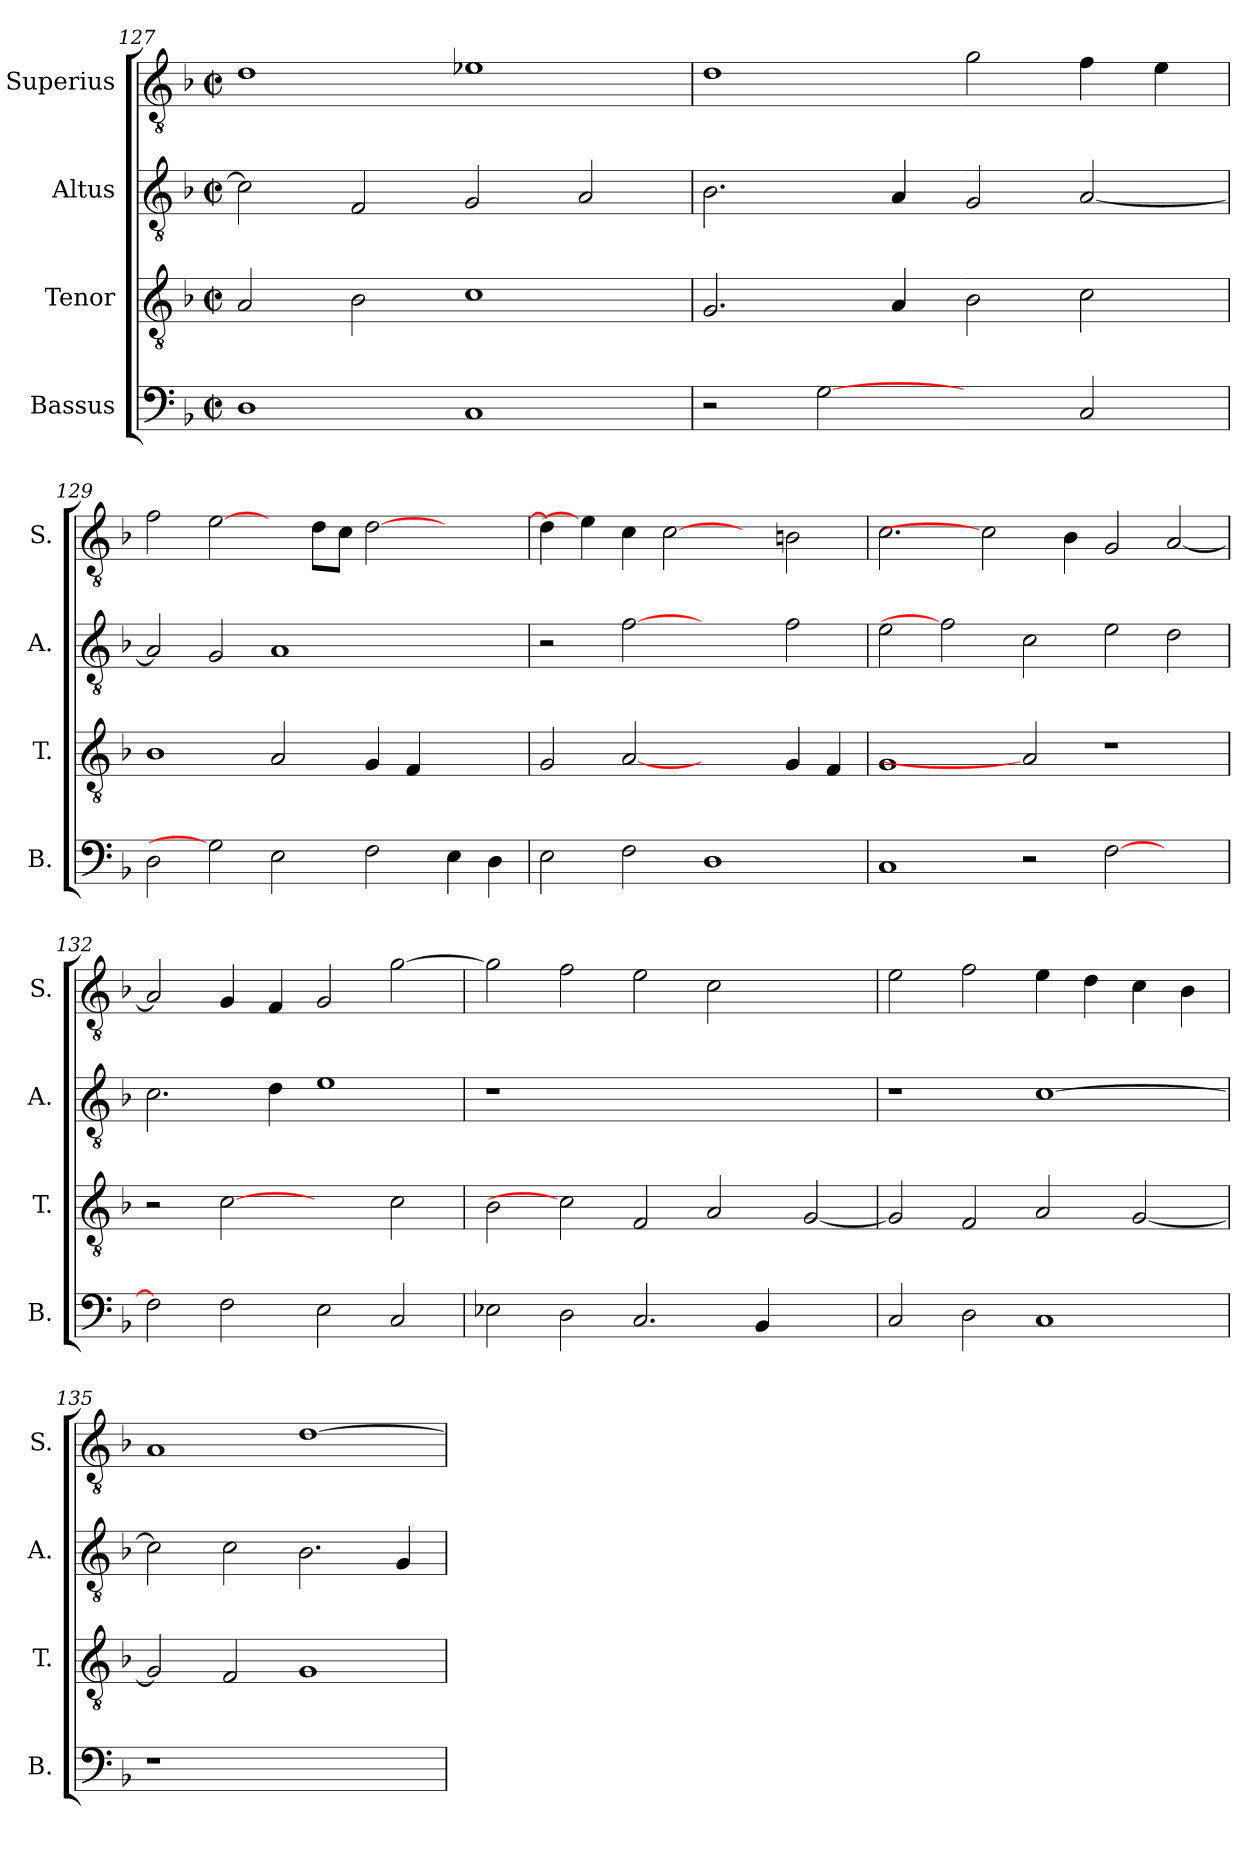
**kern	**kern	**kern	**kern
*part4	*part3	*part2	*part1
*staff4	*staff3	*staff2	*staff1
*I"Bassus	*I"Tenor	*I"Altus	*I"Superius
*I'B.	*I'T.	*I'A.	*I'S.
*clefF4	*clefGv2	*clefGv2	*clefGv2
*	*ITrd7c12	*ITrd7c12	*ITrd7c12
*k[b-]	*k[b-]	*k[b-]	*k[b-]
*F:	*F:	*F:	*F:
*M2/2	*M2/2	*M2/2	*M2/2
*met(c|)	*met(c|)	*met(c|)	*met(c|)
=127	=127	=127	=127
1Di	2AAi/	2Ci\]	1Di
.	2BB-i\	2FFi/	.
1Ci	1Ci	2GGi/	1E-Xi
.	.	2AAi/	.
=128	=128	=128	=128
2r	2.GGi/	2.BB-i\	1Di
[2Gi	.	.	.
.	4AAi/	4AAi/	.
2ryy	2BB-i\	2GGi/	2Gi\
2Ci/	2Ci\	[<2AAi/	4Fi\
.	.	.	4Ei\
=129	=129	=129	=129
2Di\	1BB-i	2AAi/]	2Fi\
2Gi]	.	2GGi/	[2Ei\
2Ei\	2AAi/	1AAi	4ryy
.	.	.	8Di\L
.	.	.	8Ci\J
2Fi\	4GGi/	.	[>2Di\
.	4FFi/	.	.
4Ei\	2ryy	2ryy	2ryy
4Di\	.	.	.
!!LO:LB:g=z
=130	=130	=130	=130
2Ei\	2GGi/	2r	4Di\]
.	.	.	4Ei\]
2Fi\	[2AAi	[2Fi	4Ci\
.	.	.	[2Ci
1Di	2ryy	2ryy	.
.	.	.	4ryy
.	4GGi/	2Fi\	2BBni\
.	4FFi/	.	.
=131	=131	=131	=131
1Ci	1GGi	2Ei\	2.Ci\
.	.	2Fi]	.
.	.	.	2Ci]
2r	2AAi]	2Ci\	.
.	.	.	4BB-i\
[>2Fi\	1r	2Ei\	2GGi/
2ryy	.	2Di\	[<2AAi/
=132	=132	=132	=132
2Fi\]	2r	2.Ci\	2AAi/]
2Fi\	[2Ci	.	4GGi/
.	.	4Di\	4FFi/
2Ei\	2ryy	1Ei	2GGi/
2Ci/	2Ci\	.	[>2Gi\
=133	=133	=133	=133
!	!	!LO:N:vis=1	!
2E-Xi\	2BB-i\	1r	2Gi\]
2Di\	2Ci]	.	2Fi\
2.Ci/	2FFi/	1.ryy	2Ei\
.	2AAi/	.	2Ci\
4BB-i/	.	.	.
2ryy	[<2GGi/	.	2ryy
=134	=134	=134	=134
2Ci/	2GGi/]	1r	2Ei\
2Di\	2FFi/	.	2Fi\
1Ci	2AAi/	[>1Ci	4Ei\
.	.	.	4Di\
.	[<2GGi/	.	4Ci\
.	.	.	4BB-i\
!!LO:PB:g=z
=135	=135	=135	=135
!LO:N:vis=1	!	!	!
1r	2GGi/]	2Ci\]	1AAi
.	2FFi/	2Ci\	.
1ryy	1GGi	2.BB-i\	[>1Di
.	.	4GGi/	.
=	=	=	=
*-	*-	*-	*-
